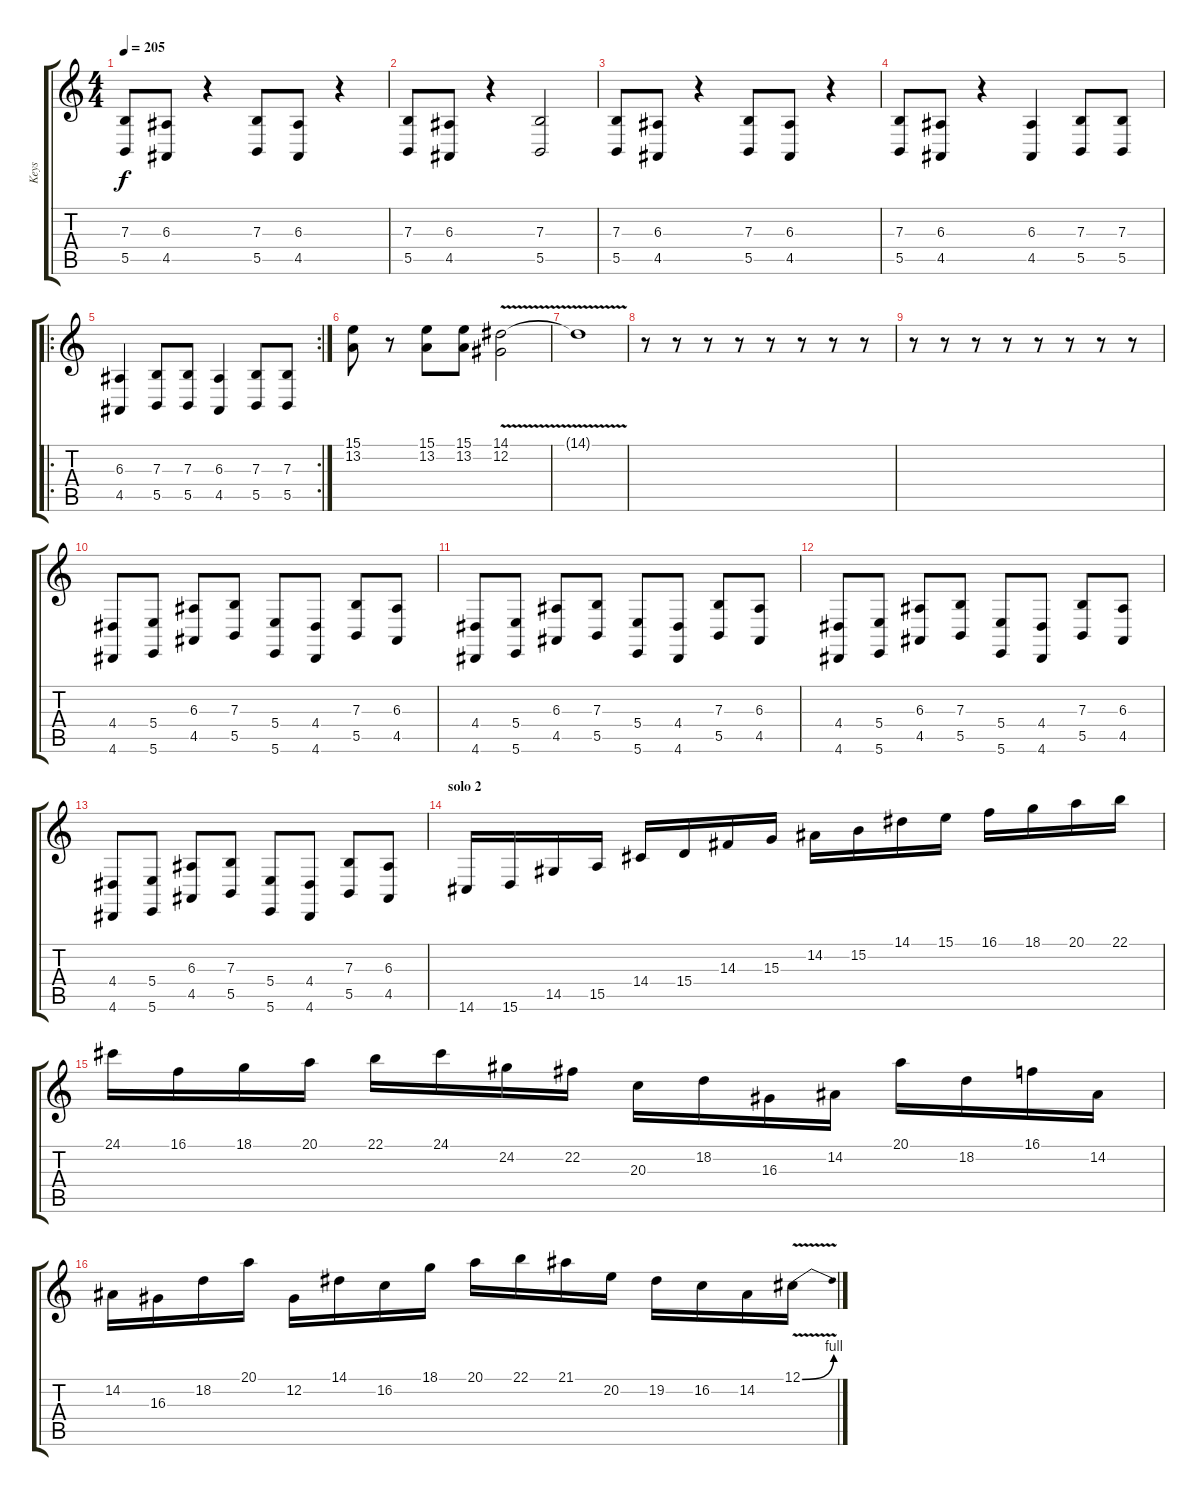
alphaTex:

\track ("Keys" "Keys") {instrument accordion}
\staff {score tabs}
\tuning (Db4 Ab3 E3 B2 Gb2 B1) {hide}
\ts (4 4)
\tempo 205
\clef g2
\ks c
(7.3 5.5).8{dy f} (6.3 4.5).8 r.4 (7.3 5.5).8 (6.3 4.5).8 r.4 |
(7.3 5.5).8 (6.3 4.5).8 r.4 (7.3 5.5).2 |
(7.3 5.5).8 (6.3 4.5).8 r.4 (7.3 5.5).8 (6.3 4.5).8 r.4 |
(7.3 5.5).8 (6.3 4.5).8 r.4 (6.3 4.5).4 (7.3 5.5).8 (7.3 5.5).8 |
\ro
\rc 2
(6.3 4.5).4 (7.3 5.5).8 (7.3 5.5).8 (6.3 4.5).4 (7.3 5.5).8 (7.3 5.5).8 |
(15.1 13.2).8 r.8 (15.1 13.2).8 (15.1 13.2).8 (14.1{v} 12.2{v}).2 |
14.1{t}.1 |
r.8 r.8 r.8 r.8 r.8 r.8 r.8 r.8 |
r.8 r.8 r.8 r.8 r.8 r.8 r.8 r.8 |
(4.4 4.6).8 (5.4 5.6).8 (6.3 4.5).8 (7.3 5.5).8 (5.4 5.6).8 (4.4 4.6).8 (7.3 5.5).8 (6.3 4.5).8 |
(4.4 4.6).8 (5.4 5.6).8 (6.3 4.5).8 (7.3 5.5).8 (5.4 5.6).8 (4.4 4.6).8 (7.3 5.5).8 (6.3 4.5).8 |
(4.4 4.6).8 (5.4 5.6).8 (6.3 4.5).8 (7.3 5.5).8 (5.4 5.6).8 (4.4 4.6).8 (7.3 5.5).8 (6.3 4.5).8 |
(4.4 4.6).8 (5.4 5.6).8 (6.3 4.5).8 (7.3 5.5).8 (5.4 5.6).8 (4.4 4.6).8 (7.3 5.5).8 (6.3 4.5).8 |
\section ("" "solo 2")
14.6.16 15.6.16 14.5.16 15.5.16 14.4.16 15.4.16 14.3.16 15.3.16 14.2.16 15.2.16 14.1.16 15.1.16 16.1.16 18.1.16 20.1.16 22.1.16 |
24.1.16 16.1.16 18.1.16 20.1.16 22.1.16 24.1.16 24.2.16 22.2.16 20.3.16 18.2.16 16.3.16 14.2.16 20.1.16 18.2.16 16.1.16 14.2.16 |
14.2.16 16.3.16 18.2.16 20.1.16 12.2.16 14.1.16 16.2.16 18.1.16 20.1.16 22.1.16 21.1.16 20.2.16 19.2.16 16.2.16 14.2.16 12.1{be (bend 0 0 60 4) v}.16
